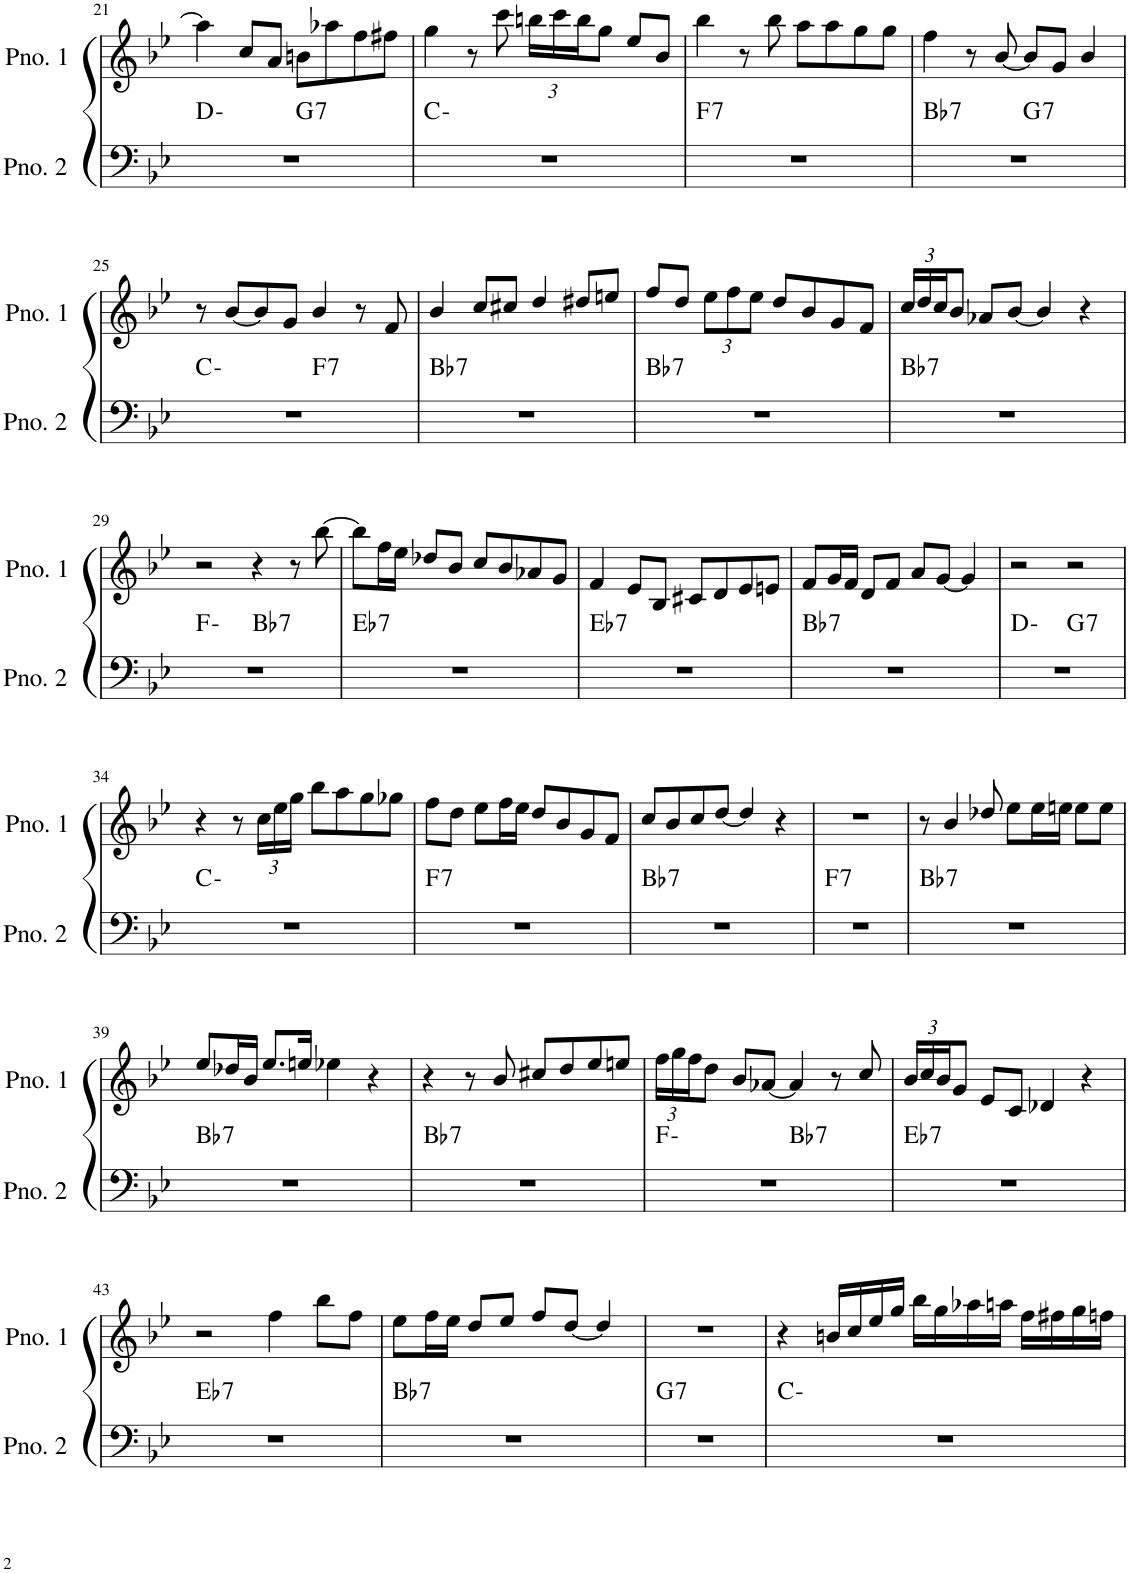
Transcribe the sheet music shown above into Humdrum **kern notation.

**kern	**harte	**kern
*part2	*part2	*part1
*staff2	*	*staff1
*I"ピアノ 2	*	*I"ピアノ 1
!!LO:PB:g=z
*clefF4	*	*clefG2
*k[b-e-]	*	*k[b-e-]
*M4/4	*	*M4/4
=21	=21	=21
*^	*	*
1r	2ryy	D:min	4aa\]
.	.	.	8cc/L
.	.	.	8a/J
!	!	!LO:H:kt=7	!
.	2ryy	G:7	8bn\L
.	.	.	8aa-X\
.	.	.	8ff\
.	.	.	8ff#X\J
*v	*v	*	*
=22	=22	=22
1r	C:min	4gg\
.	.	8r
.	.	8ccc\
*	*	*Xbrackettup
.	.	24bbn\LL
.	.	24ccc\
.	.	24bb\J
.	.	8gg\J
.	.	8ee-/L
.	.	8b-/J
=23	=23	=23
!	!LO:H:kt=7	!
1r	F:7	4bb-\
.	.	8r
.	.	8bb-\
.	.	8aa\L
.	.	8aa\
.	.	8gg\
.	.	8gg\J
=24	=24	=24
!	!LO:H:kt=7	!
*^	*	*
1r	2ryy	Bb:7	4ff\
.	.	.	8r
.	.	.	[8b-/
!	!	!LO:H:kt=7	!
.	2ryy	G:7	8b-/L]
.	.	.	8g/J
.	.	.	4b-/
!!LO:LB:g=z
=25	=25	=25	=25
1r	2ryy	C:min	8r
.	.	.	[8b-/L
.	.	.	8b-/]
.	.	.	8g/J
!	!	!LO:H:kt=7	!
.	2ryy	F:7	4b-/
.	.	.	8r
.	.	.	8f/
=26	=26	=26	=26
!	!	!LO:H:kt=7	!
*v	*v	*	*
1r	Bb:7	4b-/
.	.	8cc/L
.	.	8cc#X/J
.	.	4dd/
.	.	8dd#X/L
.	.	8een/J
=27	=27	=27
!	!LO:H:kt=7	!
1r	Bb:7	8ff/L
.	.	8dd/J
.	.	12ee-\L
.	.	12ff\
.	.	12ee-\J
.	.	8dd/L
.	.	8b-/
.	.	8g/
.	.	8f/J
=28	=28	=28
!	!LO:H:kt=7	!
1r	Bb:7	24cc/LL
.	.	24dd/
.	.	24cc/J
.	.	8b-/J
.	.	8a-X/L
.	.	[8b-/J
.	.	4b-/]
.	.	4r
!!LO:LB:g=z
=29	=29	=29
*^	*	*
1r	2ryy	F:min	2r
!	!	!LO:H:kt=7	!
.	2ryy	Bb:7	4r
.	.	.	8r
.	.	.	[8bb-\
=30	=30	=30	=30
!	!	!LO:H:kt=7	!
*v	*v	*	*
1r	Eb:7	8bb-\L]
.	.	16ff\L
.	.	16ee-\JJ
.	.	8dd-X/L
.	.	8b-/J
.	.	8cc/L
.	.	8b-/
.	.	8a-X/
.	.	8g/J
=31	=31	=31
!	!LO:H:kt=7	!
1r	Eb:7	4f/
.	.	8e-/L
.	.	8B-/J
.	.	8c#X/L
.	.	8d/
.	.	8e-/
.	.	8en/J
=32	=32	=32
!	!LO:H:kt=7	!
1r	Bb:7	8f/L
.	.	16g/L
.	.	16f/JJ
.	.	8d/L
.	.	8f/J
.	.	8a/L
.	.	[8g/J
.	.	4g/]
=33	=33	=33
*^	*	*
1r	2ryy	D:min	2r
!	!	!LO:H:kt=7	!
.	2ryy	G:7	2r
*v	*v	*	*
!!LO:LB:g=z
=34	=34	=34
1r	C:min	4r
.	.	8r
.	.	24cc\LL
.	.	24ee-\
.	.	24gg\JJ
.	.	8bb-\L
.	.	8aa\
.	.	8gg\
.	.	8gg-X\J
=35	=35	=35
!	!LO:H:kt=7	!
1r	F:7	8ff\L
.	.	8dd\J
.	.	8ee-\L
.	.	16ff\L
.	.	16ee-\JJ
.	.	8dd/L
.	.	8b-/
.	.	8g/
.	.	8f/J
=36	=36	=36
!	!LO:H:kt=7	!
1r	Bb:7	8cc/L
.	.	8b-/
.	.	8cc/
.	.	[8dd/J
.	.	4dd/]
.	.	4r
=37	=37	=37
!	!LO:H:kt=7	!
1r	F:7	1r
=38	=38	=38
!	!LO:H:kt=7	!
1r	Bb:7	8r
.	.	4b-/
.	.	8dd-X/
.	.	8ee-\L
.	.	16ee-\L
.	.	16een\JJ
.	.	8ee\L
.	.	8ee\J
!!LO:LB:g=z
=39	=39	=39
!	!LO:H:kt=7	!
1r	Bb:7	8ee-/L
.	.	16dd-X/L
.	.	16b-/JJ
.	.	8.ee-/L
.	.	16een/Jk
.	.	4ee-X\
.	.	4r
=40	=40	=40
!	!LO:H:kt=7	!
1r	Bb:7	4r
.	.	8r
.	.	8b-/
.	.	8cc#X/L
.	.	8dd/
.	.	8ee-/
.	.	8een/J
=41	=41	=41
*^	*	*
1r	2ryy	F:min	24ff\LL
.	.	.	24gg\
.	.	.	24ff\J
.	.	.	8dd\J
.	.	.	8b-/L
.	.	.	[8a-X/J
!	!	!LO:H:kt=7	!
.	2ryy	Bb:7	4a-/]
.	.	.	8r
.	.	.	8cc/
=42	=42	=42	=42
!	!	!LO:H:kt=7	!
*v	*v	*	*
1r	Eb:7	24b-/LL
.	.	24cc/
.	.	24b-/J
.	.	8g/J
.	.	8e-/L
.	.	8c/J
.	.	4d-X/
.	.	4r
!!LO:LB:g=z
=43	=43	=43
!	!LO:H:kt=7	!
1r	Eb:7	2r
.	.	4ff\
.	.	8bb-\L
.	.	8ff\J
=44	=44	=44
!	!LO:H:kt=7	!
1r	Bb:7	8ee-\L
.	.	16ff\L
.	.	16ee-\JJ
.	.	8dd/L
.	.	8ee-/J
.	.	8ff/L
.	.	[8dd/J
.	.	4dd/]
=45	=45	=45
!	!LO:H:kt=7	!
1r	G:7	1r
=46	=46	=46
1r	C:min	4r
.	.	16bn/LL
.	.	16cc/
.	.	16ee-/
.	.	16gg/JJ
.	.	16bb-\LL
.	.	16gg\
.	.	16aa-X\
.	.	16aan\JJ
.	.	16ff\LL
.	.	16ff#X\
.	.	16gg\
.	.	16ffn\JJ
=	=	=
*-	*-	*-
